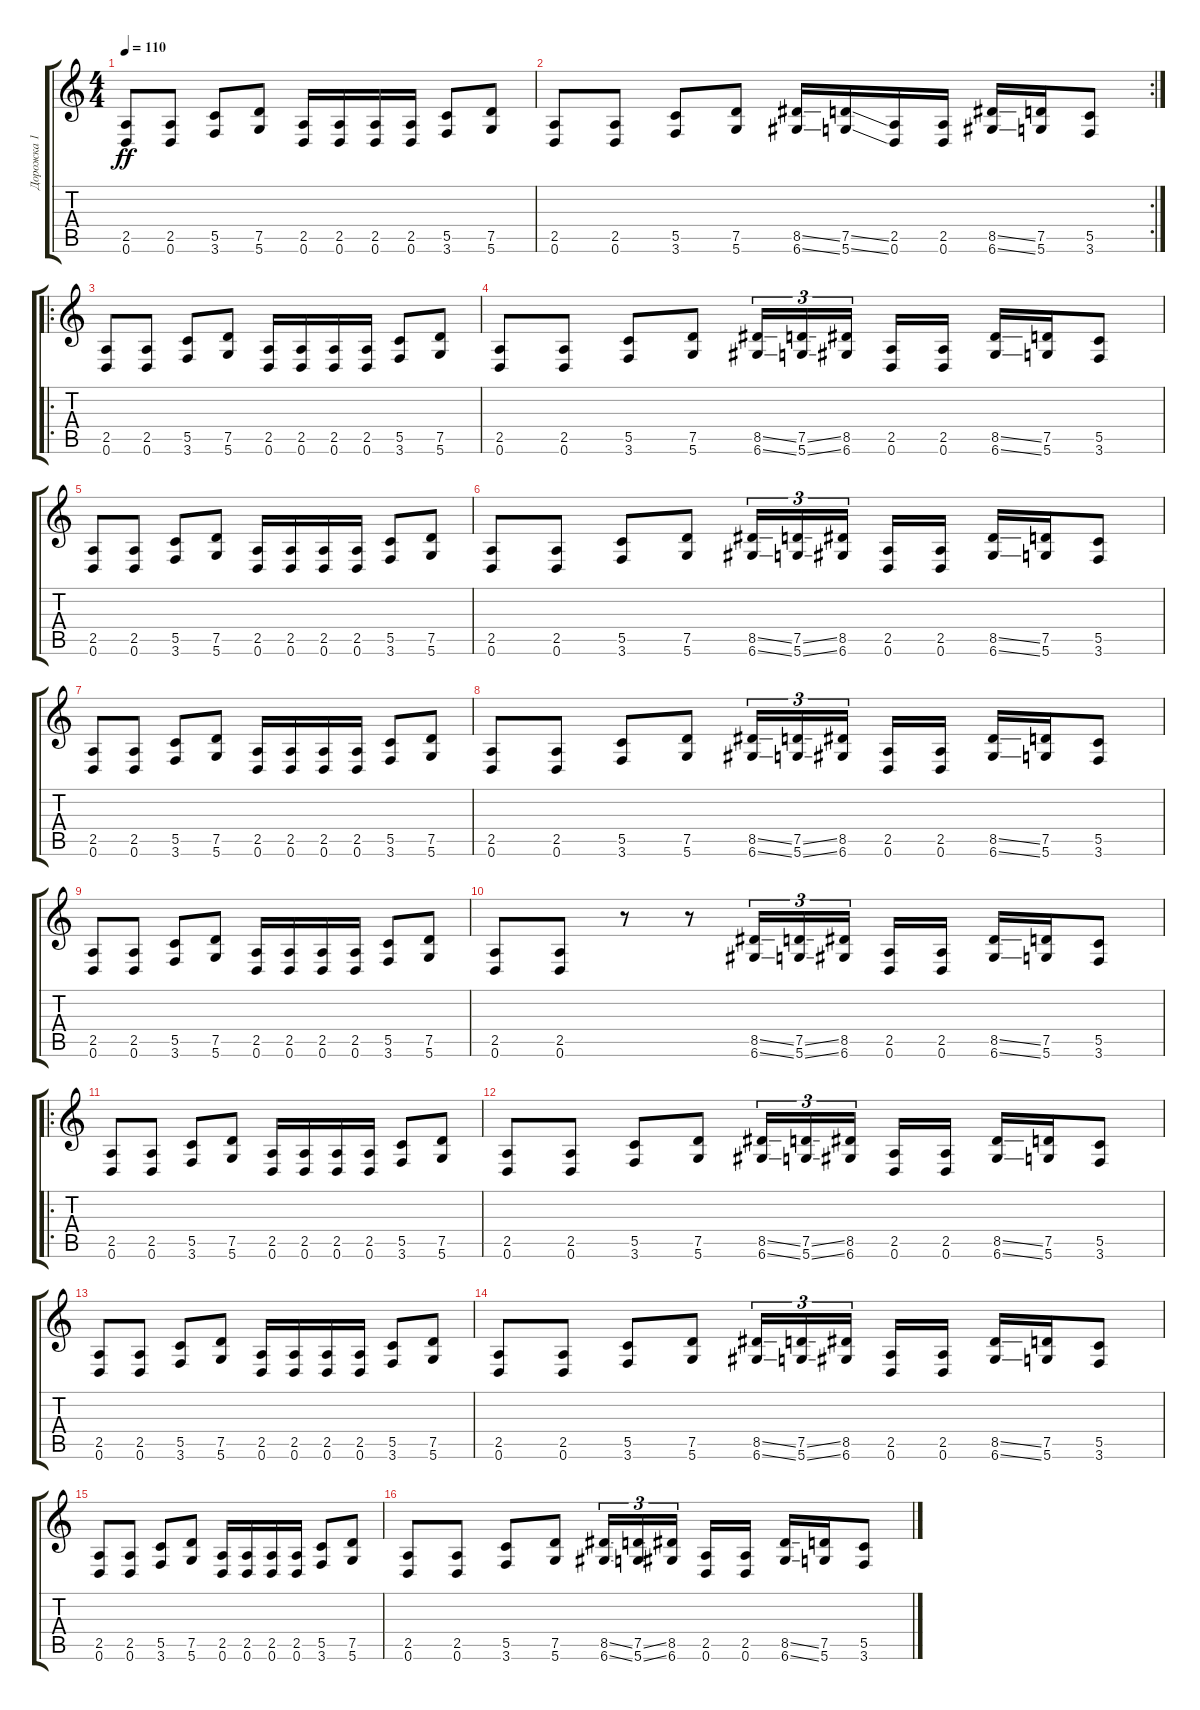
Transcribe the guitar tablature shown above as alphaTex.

\track ("Дорожка 1" "Дорожка 1") {instrument distortionguitar}
\staff {score tabs}
\tuning (D4 A3 F3 C3 G2 D2) {hide}
\ts (4 4)
\tempo 110
\clef g2
\ks c
(2.5 0.6).8{dy ff instrument overdrivenguitar} (2.5 0.6).8 (5.5 3.6).8 (7.5 5.6).8 (2.5 0.6).16 (2.5 0.6).16 (2.5 0.6).16 (2.5 0.6).16 (5.5 3.6).8 (7.5 5.6).8 |
\rc 2
(2.5 0.6).8 (2.5 0.6).8 (5.5 3.6).8 (7.5 5.6).8 (8.5{ss} 6.6{ss}).16 (7.5{ss} 5.6{ss}).16 (2.5 0.6).16 (2.5 0.6).16 (8.5{ss} 6.6{ss}).16 (7.5 5.6).16 (5.5 3.6).8 |
\ro
(2.5 0.6).8{instrument distortionguitar} (2.5 0.6).8 (5.5 3.6).8 (7.5 5.6).8 (2.5 0.6).16 (2.5 0.6).16 (2.5 0.6).16 (2.5 0.6).16 (5.5 3.6).8 (7.5 5.6).8 |
(2.5 0.6).8 (2.5 0.6).8 (5.5 3.6).8 (7.5 5.6).8 (8.5{ss} 6.6{ss}).16{tu (3 2)} (7.5{ss} 5.6{ss}).16{tu (3 2)} (8.5 6.6).16{tu (3 2)} (2.5 0.6).16 (2.5 0.6).16 (8.5{ss} 6.6{ss}).16 (7.5 5.6).16 (5.5 3.6).8 |
(2.5 0.6).8 (2.5 0.6).8 (5.5 3.6).8 (7.5 5.6).8 (2.5 0.6).16 (2.5 0.6).16 (2.5 0.6).16 (2.5 0.6).16 (5.5 3.6).8 (7.5 5.6).8 |
(2.5 0.6).8 (2.5 0.6).8 (5.5 3.6).8 (7.5 5.6).8 (8.5{ss} 6.6{ss}).16{tu (3 2)} (7.5{ss} 5.6{ss}).16{tu (3 2)} (8.5 6.6).16{tu (3 2)} (2.5 0.6).16 (2.5 0.6).16 (8.5{ss} 6.6{ss}).16 (7.5 5.6).16 (5.5 3.6).8 |
(2.5 0.6).8 (2.5 0.6).8 (5.5 3.6).8 (7.5 5.6).8 (2.5 0.6).16 (2.5 0.6).16 (2.5 0.6).16 (2.5 0.6).16 (5.5 3.6).8 (7.5 5.6).8 |
(2.5 0.6).8 (2.5 0.6).8 (5.5 3.6).8 (7.5 5.6).8 (8.5{ss} 6.6{ss}).16{tu (3 2)} (7.5{ss} 5.6{ss}).16{tu (3 2)} (8.5 6.6).16{tu (3 2)} (2.5 0.6).16 (2.5 0.6).16 (8.5{ss} 6.6{ss}).16 (7.5 5.6).16 (5.5 3.6).8 |
(2.5 0.6).8 (2.5 0.6).8 (5.5 3.6).8 (7.5 5.6).8 (2.5 0.6).16 (2.5 0.6).16 (2.5 0.6).16 (2.5 0.6).16 (5.5 3.6).8 (7.5 5.6).8 |
(2.5 0.6).8 (2.5 0.6).8 r.8 r.8 (8.5{ss} 6.6{ss}).16{tu (3 2)} (7.5{ss} 5.6{ss}).16{tu (3 2)} (8.5 6.6).16{tu (3 2)} (2.5 0.6).16 (2.5 0.6).16 (8.5{ss} 6.6{ss}).16 (7.5 5.6).16 (5.5 3.6).8 |
\ro
(2.5 0.6).8 (2.5 0.6).8 (5.5 3.6).8 (7.5 5.6).8 (2.5 0.6).16 (2.5 0.6).16 (2.5 0.6).16 (2.5 0.6).16 (5.5 3.6).8 (7.5 5.6).8 |
(2.5 0.6).8 (2.5 0.6).8 (5.5 3.6).8 (7.5 5.6).8 (8.5{ss} 6.6{ss}).16{tu (3 2)} (7.5{ss} 5.6{ss}).16{tu (3 2)} (8.5 6.6).16{tu (3 2)} (2.5 0.6).16 (2.5 0.6).16 (8.5{ss} 6.6{ss}).16 (7.5 5.6).16 (5.5 3.6).8 |
(2.5 0.6).8 (2.5 0.6).8 (5.5 3.6).8 (7.5 5.6).8 (2.5 0.6).16 (2.5 0.6).16 (2.5 0.6).16 (2.5 0.6).16 (5.5 3.6).8 (7.5 5.6).8 |
(2.5 0.6).8 (2.5 0.6).8 (5.5 3.6).8 (7.5 5.6).8 (8.5{ss} 6.6{ss}).16{tu (3 2)} (7.5{ss} 5.6{ss}).16{tu (3 2)} (8.5 6.6).16{tu (3 2)} (2.5 0.6).16 (2.5 0.6).16 (8.5{ss} 6.6{ss}).16 (7.5 5.6).16 (5.5 3.6).8 |
(2.5 0.6).8 (2.5 0.6).8 (5.5 3.6).8 (7.5 5.6).8 (2.5 0.6).16 (2.5 0.6).16 (2.5 0.6).16 (2.5 0.6).16 (5.5 3.6).8 (7.5 5.6).8 |
(2.5 0.6).8 (2.5 0.6).8 (5.5 3.6).8 (7.5 5.6).8 (8.5{ss} 6.6{ss}).16{tu (3 2)} (7.5{ss} 5.6{ss}).16{tu (3 2)} (8.5 6.6).16{tu (3 2)} (2.5 0.6).16 (2.5 0.6).16 (8.5{ss} 6.6{ss}).16 (7.5 5.6).16 (5.5 3.6).8
